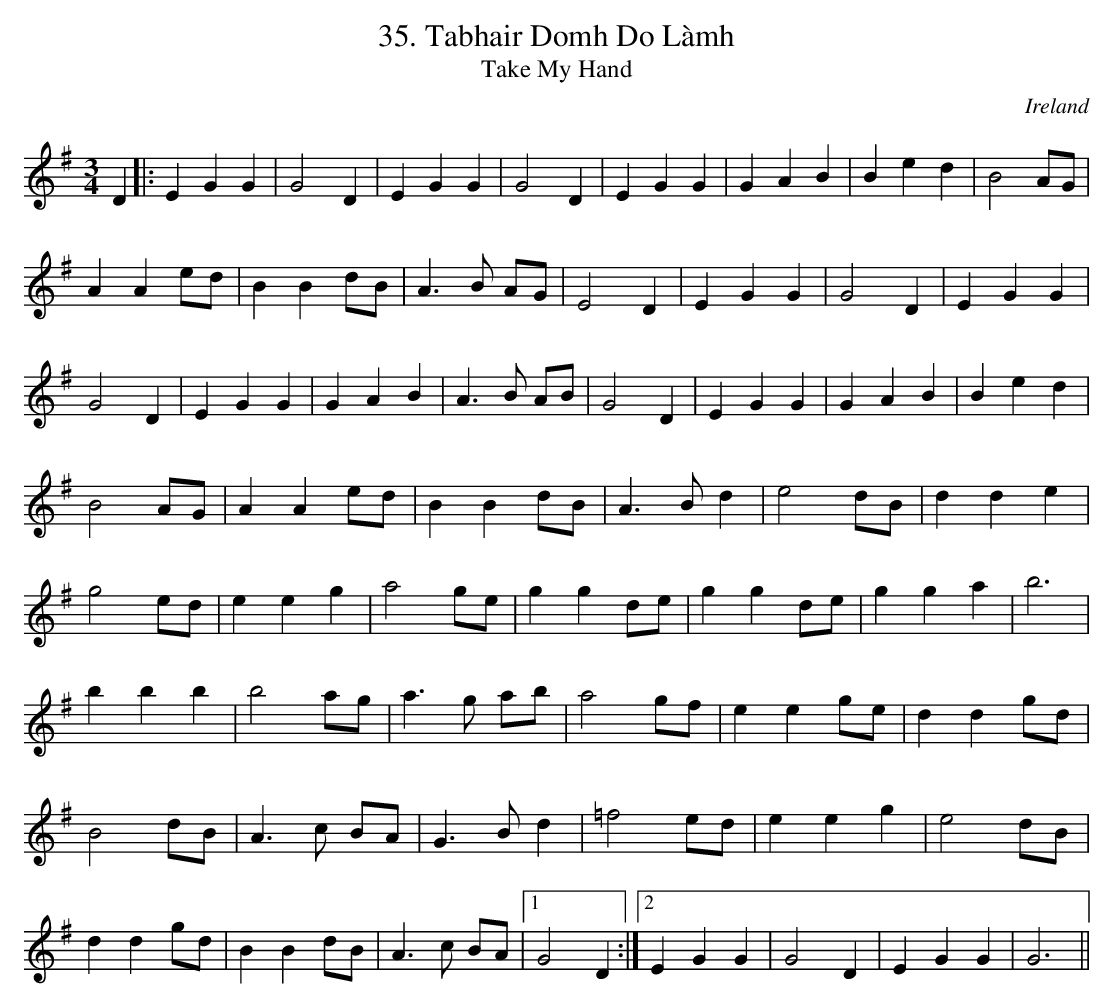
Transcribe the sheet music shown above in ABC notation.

X:1
T:35. Tabhair Domh Do L\`amh
T:Take My Hand
O:Ireland
M:3/4
L:1/4
K:G
D|: EGG | G2 D | EGG | G2 D | EGG | GAB | Bed | B2 A/G/ |
A A e/d/ | B B d/B/ | A>B A/G/ | E2 D | E G G | G2 D | E G G |
G2 D | E G G | G A B | A>B A/B/ |  G2 D | E G G | G A B | B e d|
B2 A/G/ | A A e/d/ | B B d/B/ | A>B d | e2 d/B/ | dde  |
g2 e/d/ | eeg | a2 g/e/ | g g d/e/ | g g d/e/ | g g a | b3 |
b b b | b2 a/g/ | a>g a/b/ | a2 g/f/ | e e g/e/ | d d g/d/ |
B2  d/B/ | A>c B/A/ | G>B d | =f2 e/d/ | e e g | e2 d/B/ |
d d g/d/ | B B d/B/ | A>c B/A/ |[1 G2 D :|[2 EGG | G2D | EGG | G3 ||
